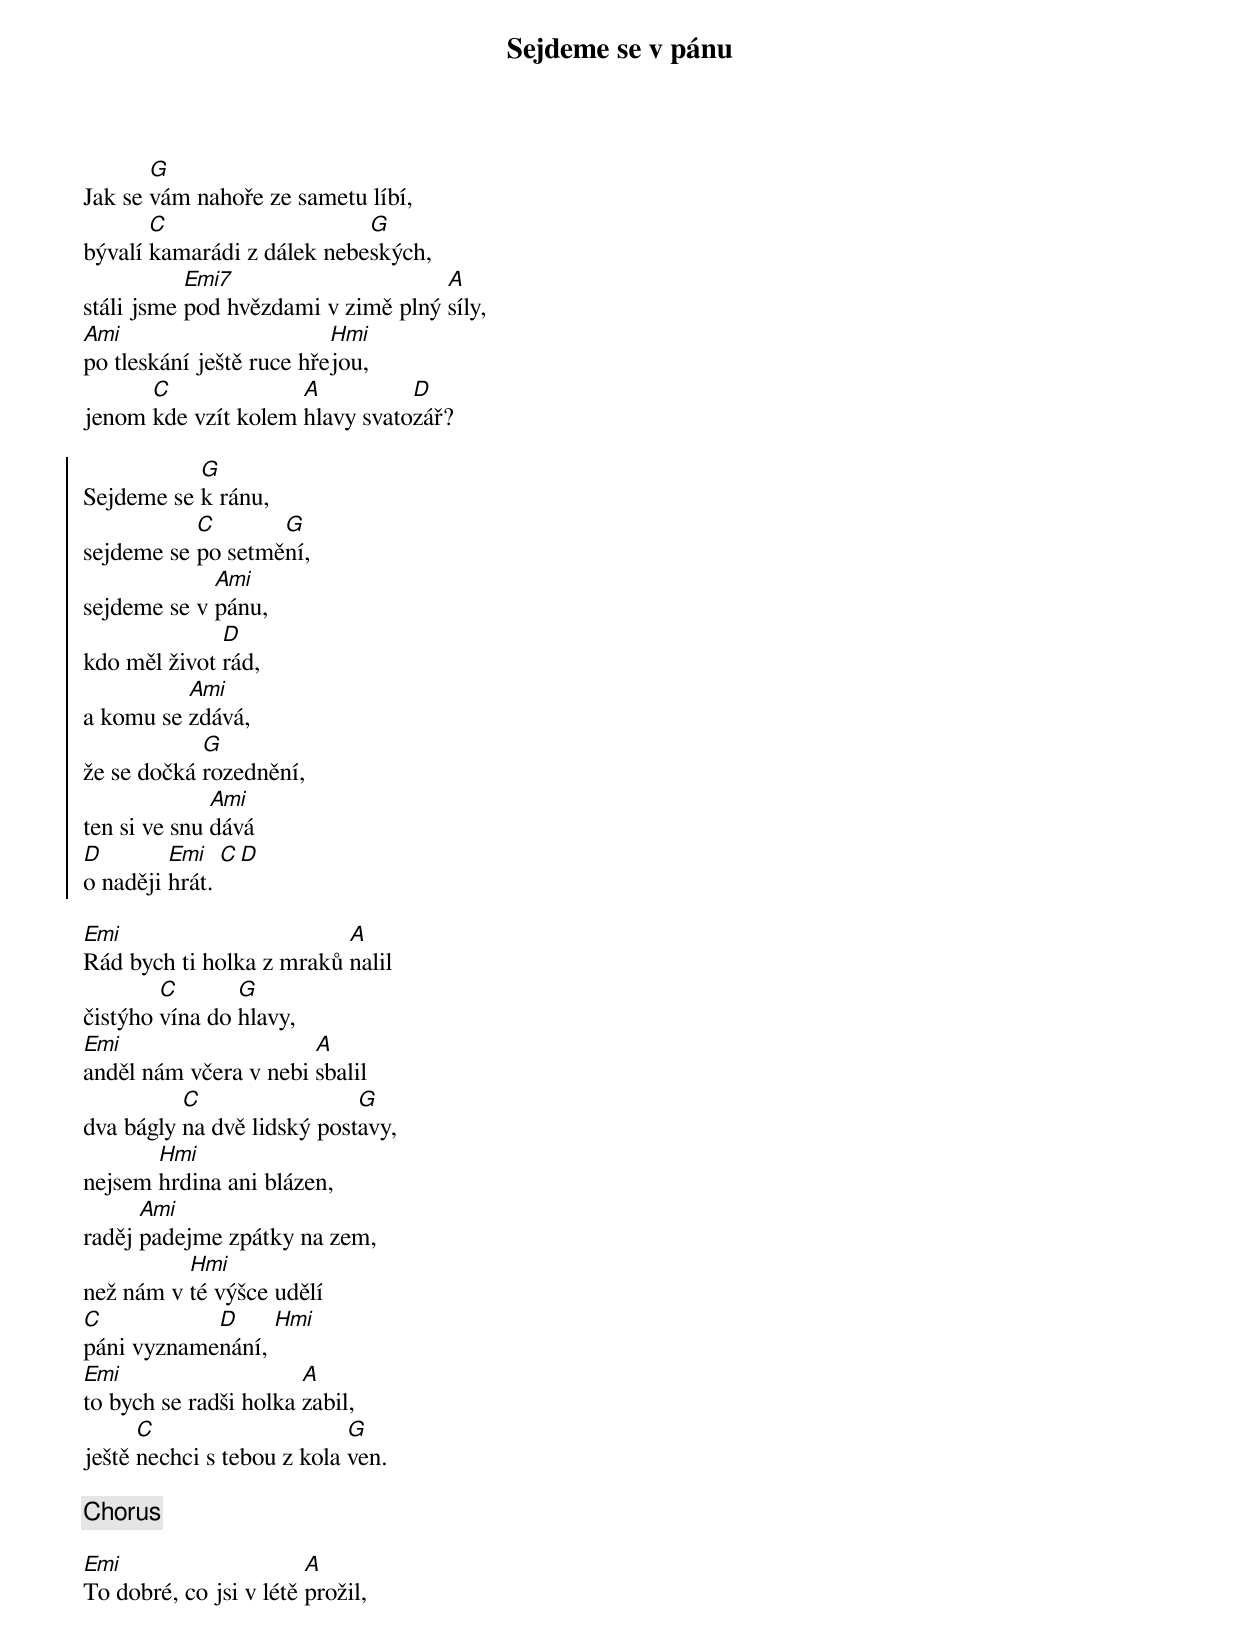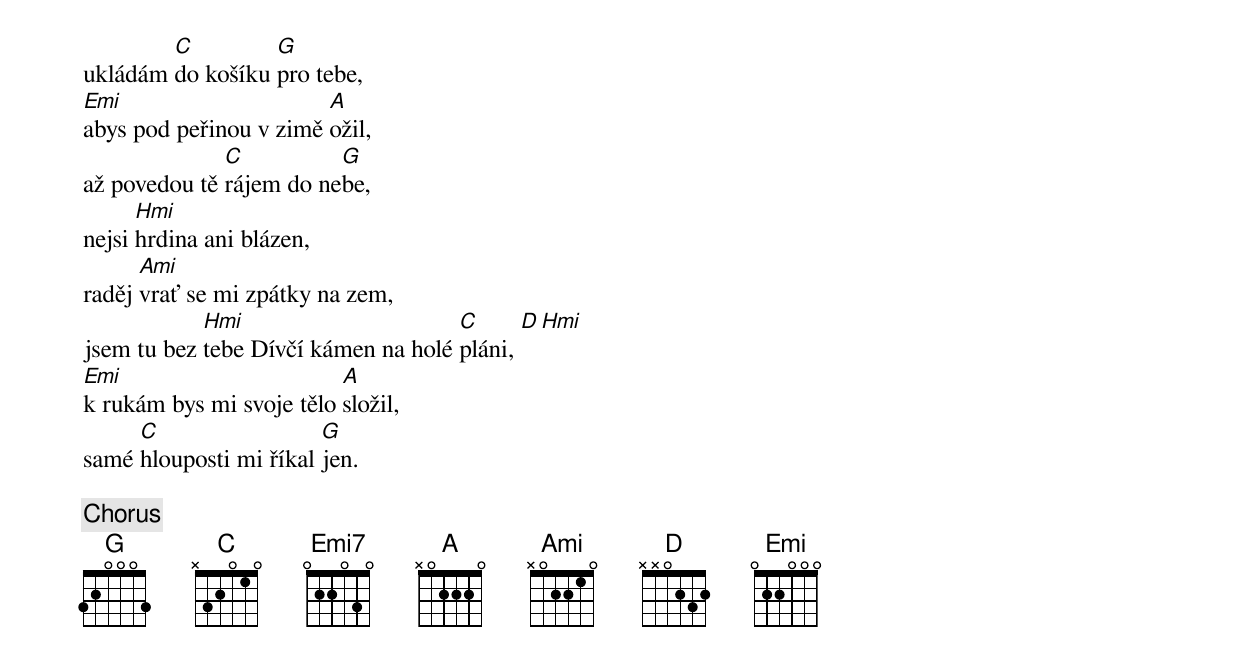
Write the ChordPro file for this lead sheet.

{title: Sejdeme se v pánu}
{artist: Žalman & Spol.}
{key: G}
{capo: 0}
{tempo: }
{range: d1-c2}
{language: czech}
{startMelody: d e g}
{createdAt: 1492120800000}
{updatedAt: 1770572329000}
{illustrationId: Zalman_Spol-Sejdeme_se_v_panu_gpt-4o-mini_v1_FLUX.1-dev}
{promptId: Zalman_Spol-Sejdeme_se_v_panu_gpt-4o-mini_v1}

{start_of_bridge}
Jak se [G]vám nahoře ze sametu líbí,
bývalí [C]kamarádi z dálek nebe[G]ských,
stáli jsme [Emi7]pod hvězdami v zimě plný [A]síly,
[Ami]po tleskání ještě ruce hře[Hmi]jou,
jenom [C]kde vzít kolem [A]hlavy svato[D]zář?
{end_of_bridge}

{start_of_chorus}
Sejdeme se [G]k ránu,
sejdeme se [C]po setmě[G]ní,
sejdeme se v [Ami]pánu,
kdo měl život [D]rád,
a komu se [Ami]zdává,
že se dočká [G]rozednění,
ten si ve snu [Ami]dává
[D]o naději [Emi]hrát. [C][D]
{end_of_chorus}

{start_of_verse}
[Emi]Rád bych ti holka z mraků [A]nalil
čistýho [C]vína do [G]hlavy,
[Emi]anděl nám včera v nebi [A]sbalil
dva bágly [C]na dvě lidský post[G]avy,
nejsem [Hmi]hrdina ani blázen,
raděj [Ami]padejme zpátky na zem,
než nám v [Hmi]té výšce udělí
[C]páni vyzname[D]nání, [Hmi]
[Emi]to bych se radši holka [A]zabil,
ještě [C]nechci s tebou z kola [G]ven.
{end_of_verse}

{chorus}

{start_of_verse}
[Emi]To dobré, co jsi v létě [A]prožil,
ukládám [C]do košíku [G]pro tebe,
[Emi]abys pod peřinou v zimě [A]ožil,
až povedou tě [C]rájem do ne[G]be,
nejsi [Hmi]hrdina ani blázen,
raděj [Ami]vrať se mi zpátky na zem,
jsem tu bez [Hmi]tebe Dívčí kámen na holé [C]pláni, [D][Hmi]
[Emi]k rukám bys mi svoje tělo [A]složil,
samé [C]hlouposti mi říkal [G]jen.
{end_of_verse}

{chorus}
